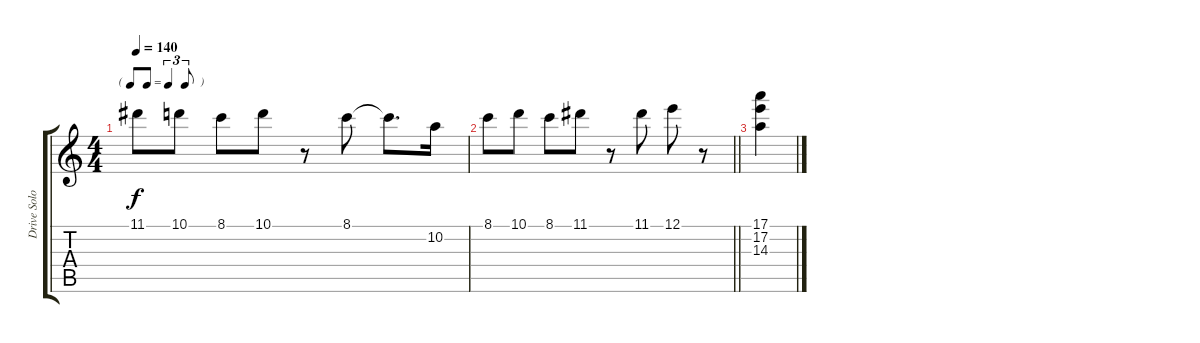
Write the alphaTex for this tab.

\track ("Drive Solo" "Drive Solo") {instrument distortionguitar}
\staff {score tabs}
\tuning (E4 B3 G3 D3 A2 E2) {hide}
\ts (4 4)
\tf triplet8th
\tempo 140
\clef g2
\ks c
11.1.8{dy f} 10.1.8 8.1.8 10.1.8 r.8 8.1.8 8.1{t}.8{d} 10.2.16 |
\barLineRight lightlight
8.1.8 10.1.8 8.1.8 11.1.8 r.8 11.1.8 12.1.8 r.8 |
(17.1 17.2 14.3).4
